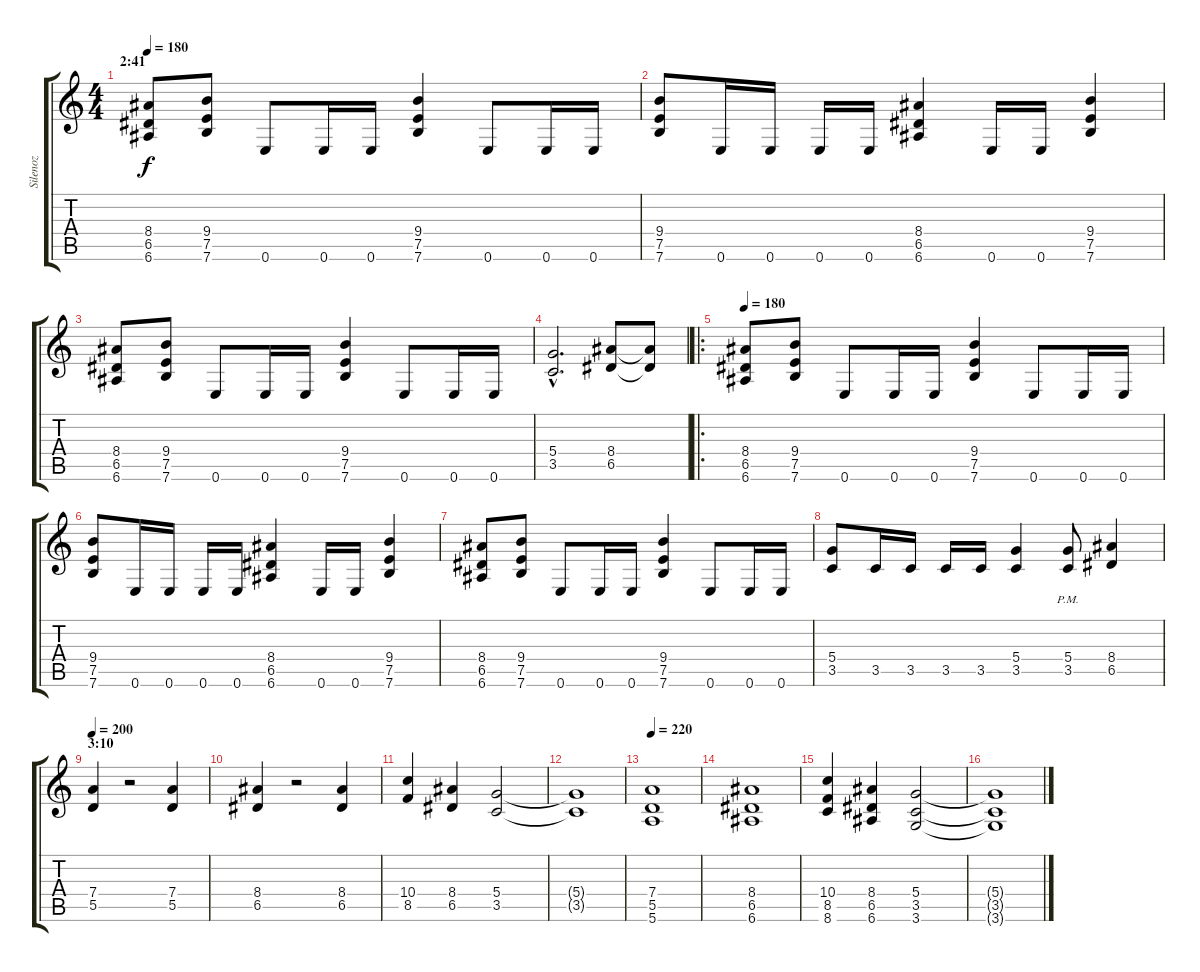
\track ("Silenoz" "Silenoz") {instrument distortionguitar}
\staff {score tabs}
\tuning (E4 B3 G3 D3 A2 E2) {hide}
\ts (4 4)
\section ("" "2:41")
\tempo 180
\clef g2
\ks c
(8.4 6.5 6.6).8{dy f} (9.4 7.5 7.6).8 0.6.8 0.6.16 0.6.16 (9.4 7.5 7.6).4 0.6.8 0.6.16 0.6.16 |
(9.4 7.5 7.6).8 0.6.16 0.6.16 0.6.16 0.6.16 (8.4 6.5 6.6).4 0.6.16 0.6.16 (9.4 7.5 7.6).4 |
(8.4 6.5 6.6).8 (9.4 7.5 7.6).8 0.6.8 0.6.16 0.6.16 (9.4 7.5 7.6).4 0.6.8 0.6.16 0.6.16 |
(5.4{hac} 3.5{hac}).2{d} (8.4 6.5).8 (8.4{t} 6.5{t}).8 |
\ro
\tempo 180
(8.4 6.5 6.6).8 (9.4 7.5 7.6).8 0.6.8 0.6.16 0.6.16 (9.4 7.5 7.6).4 0.6.8 0.6.16 0.6.16 |
(9.4 7.5 7.6).8 0.6.16 0.6.16 0.6.16 0.6.16 (8.4 6.5 6.6).4 0.6.16 0.6.16 (9.4 7.5 7.6).4 |
(8.4 6.5 6.6).8 (9.4 7.5 7.6).8 0.6.8 0.6.16 0.6.16 (9.4 7.5 7.6).4 0.6.8 0.6.16 0.6.16 |
(5.4 3.5).8 3.5.16 3.5.16 3.5.16 3.5.16 (5.4 3.5).4 (5.4 3.5{pm}).8 (8.4 6.5).4 |
\section ("" "3:10")
\tempo 200
(7.4 5.5).4 r.2 (7.4 5.5).4 |
(8.4 6.5).4 r.2 (8.4 6.5).4 |
(10.4 8.5).4 (8.4 6.5).4 (5.4 3.5).2 |
(5.4{t} 3.5{t}).1 |
\tempo 220
(7.4 5.5 5.6).1 |
(8.4 6.5 6.6).1 |
(10.4 8.5 8.6).4 (8.4 6.5 6.6).4 (5.4 3.5 3.6).2 |
(5.4{t} 3.5{t} 3.6{t}).1
